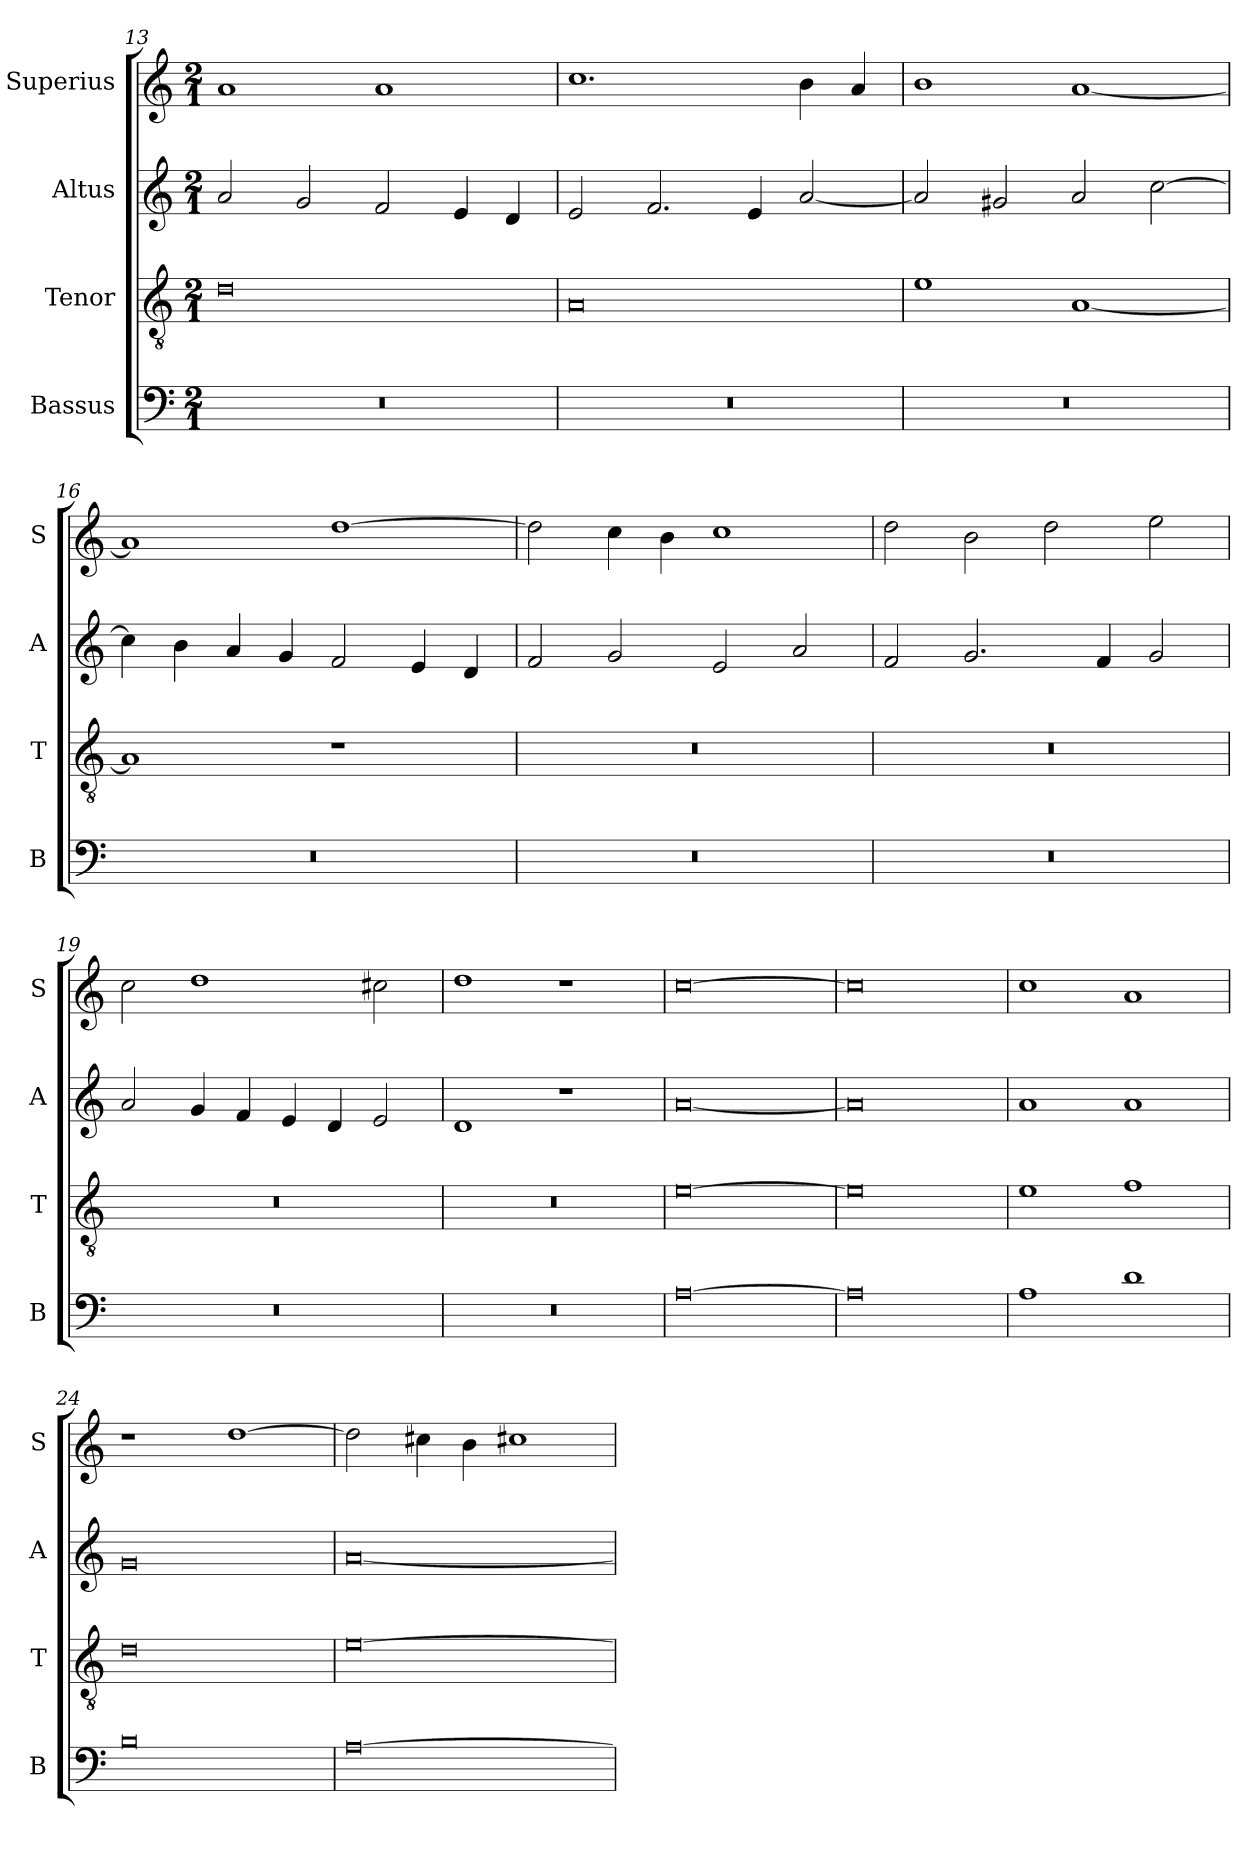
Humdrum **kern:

**kern	**kern	**kern	**kern
*part4	*part3	*part2	*part1
*staff4	*staff3	*staff2	*staff1
*I"Bassus	*I"Tenor	*I"Altus	*I"Superius
*I'B	*I'T	*I'A	*I'S
*clefF4	*clefGv2	*clefG2	*clefG2
*k[]	*k[]	*k[]	*k[]
*C:	*C:	*C:	*C:
*M2/1	*M2/1	*M2/1	*M2/1
=13	=13	=13	=13
0r	0d	2a	1a
.	.	2g	.
.	.	2f	1a
.	.	4e	.
.	.	4d	.
=14	=14	=14	=14
0r	0A	2e	1.cc
.	.	2.f	.
.	.	4e	.
.	.	[2a	4b
.	.	.	4a
=15	=15	=15	=15
0r	1e	2a]	1b
.	.	2g#X	.
.	[1A	2a	[1a
.	.	[2cc	.
=16	=16	=16	=16
0r	1A]	4cc]	1a]
.	.	4b	.
.	.	4a	.
.	.	4g	.
.	1r	2f	[1dd
.	.	4e	.
.	.	4d	.
=17	=17	=17	=17
0r	0r	2f	2dd]
.	.	2g	4cc
.	.	.	4b
.	.	2e	1cc
.	.	2a	.
=18	=18	=18	=18
0r	0r	2f	2dd
.	.	2.g	2b
.	.	.	2dd
.	.	4f	.
.	.	2g	2ee
=19	=19	=19	=19
0r	0r	2a	2cc
.	.	4g	1dd
.	.	4f	.
.	.	4e	.
.	.	4d	.
.	.	2e	2cc#X
=20	=20	=20	=20
0r	0r	1d	1dd
.	.	1r	1r
=21	=21	=21	=21
[0A	[0e	[0a	[0cc
=22	=22	=22	=22
0A]	0e]	0a]	0cc]
=23	=23	=23	=23
1A	1e	1a	1cc
1d	1f	1a	1a
=24	=24	=24	=24
0B	0d	0g	1r
.	.	.	[1dd
=25	=25	=25	=25
[0A	[0e	[0a	2dd]
.	.	.	4cc#X
.	.	.	4b
.	.	.	1cc#X
=	=	=	=
*-	*-	*-	*-
